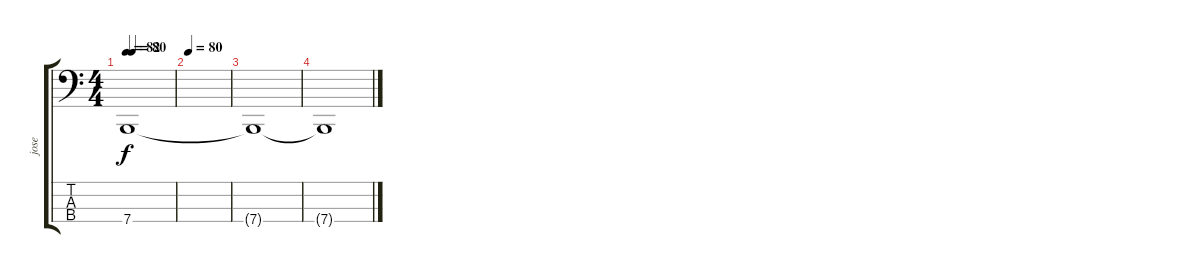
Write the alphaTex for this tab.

\track ("jose" "jose") {instrument choiraahs}
\staff {score tabs}
\tuning (G2 D2 A1 E1) {hide}
\ts (4 4)
\tempo 82
\tempo (80 0.125)
\clef f4
\ks c
7.4{t}.1{dy f volume 0} |
\tempo 80
|
7.4{t}.1{volume 0} |
7.4{t}.1{volume 0}
